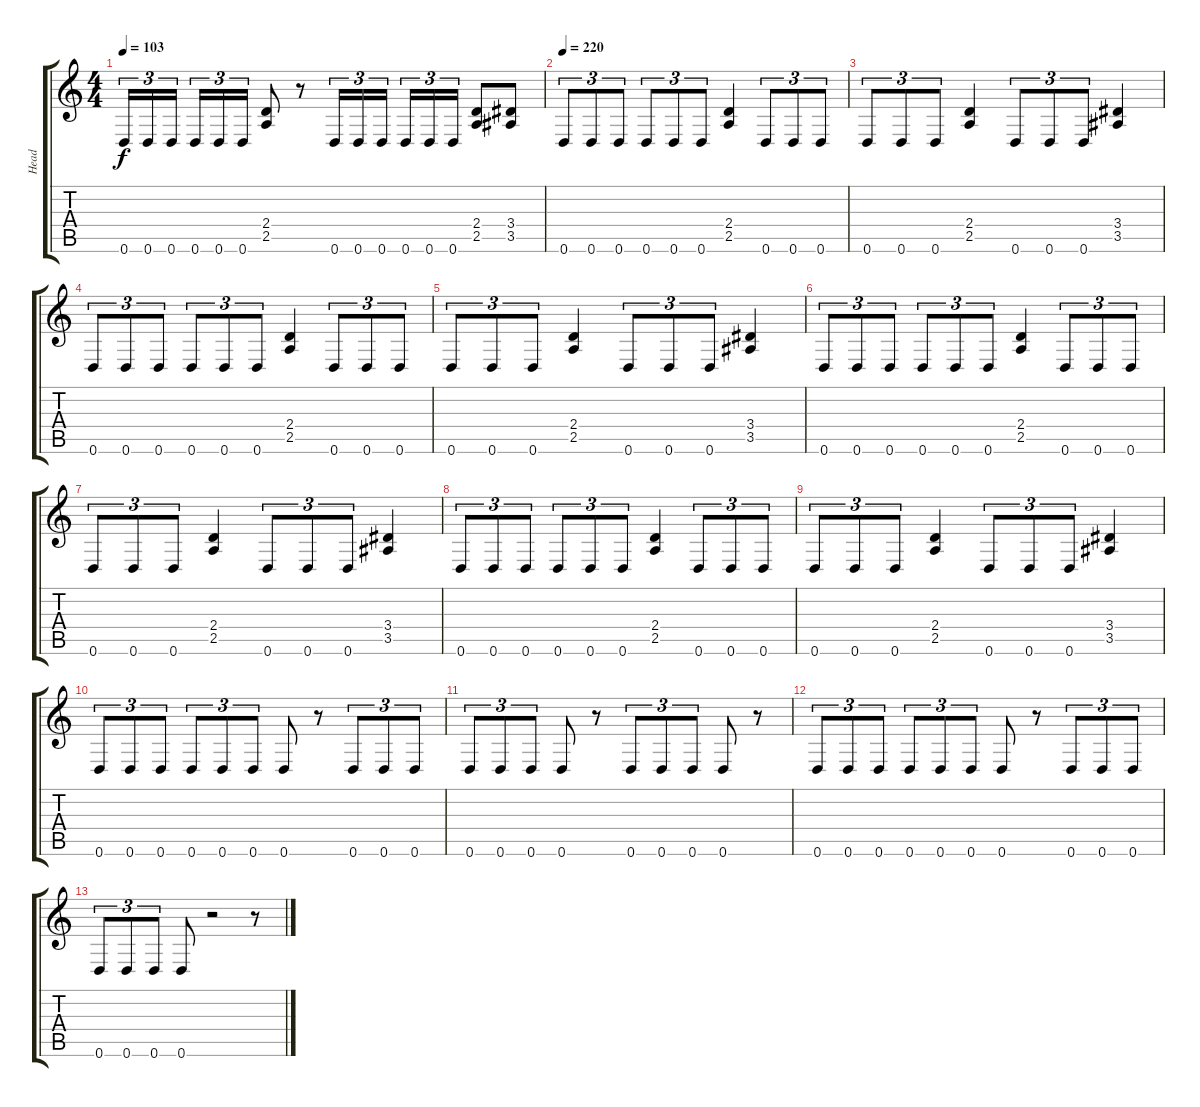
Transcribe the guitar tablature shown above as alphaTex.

\track ("Head" "Head") {instrument electricguitarclean}
\staff {score tabs}
\tuning (D4 A3 F3 C3 G2 D2) {hide}
\ts (4 4)
\tempo 103
\clef g2
\ks c
0.6.16{tu (3 2) dy f} 0.6.16{tu (3 2)} 0.6.16{tu (3 2)} 0.6.16{tu (3 2)} 0.6.16{tu (3 2)} 0.6.16{tu (3 2)} (2.4 2.5).8 r.8 0.6.16{tu (3 2)} 0.6.16{tu (3 2)} 0.6.16{tu (3 2)} 0.6.16{tu (3 2)} 0.6.16{tu (3 2)} 0.6.16{tu (3 2)} (2.4 2.5).8 (3.4 3.5).8 |
\tempo 220
0.6.8{tu (3 2)} 0.6.8{tu (3 2)} 0.6.8{tu (3 2)} 0.6.8{tu (3 2)} 0.6.8{tu (3 2)} 0.6.8{tu (3 2)} (2.4 2.5).4 0.6.8{tu (3 2)} 0.6.8{tu (3 2)} 0.6.8{tu (3 2)} |
0.6.8{tu (3 2)} 0.6.8{tu (3 2)} 0.6.8{tu (3 2)} (2.4 2.5).4 0.6.8{tu (3 2)} 0.6.8{tu (3 2)} 0.6.8{tu (3 2)} (3.4 3.5).4 |
0.6.8{tu (3 2)} 0.6.8{tu (3 2)} 0.6.8{tu (3 2)} 0.6.8{tu (3 2)} 0.6.8{tu (3 2)} 0.6.8{tu (3 2)} (2.4 2.5).4 0.6.8{tu (3 2)} 0.6.8{tu (3 2)} 0.6.8{tu (3 2)} |
0.6.8{tu (3 2)} 0.6.8{tu (3 2)} 0.6.8{tu (3 2)} (2.4 2.5).4 0.6.8{tu (3 2)} 0.6.8{tu (3 2)} 0.6.8{tu (3 2)} (3.4 3.5).4 |
0.6.8{tu (3 2)} 0.6.8{tu (3 2)} 0.6.8{tu (3 2)} 0.6.8{tu (3 2)} 0.6.8{tu (3 2)} 0.6.8{tu (3 2)} (2.4 2.5).4 0.6.8{tu (3 2)} 0.6.8{tu (3 2)} 0.6.8{tu (3 2)} |
0.6.8{tu (3 2)} 0.6.8{tu (3 2)} 0.6.8{tu (3 2)} (2.4 2.5).4 0.6.8{tu (3 2)} 0.6.8{tu (3 2)} 0.6.8{tu (3 2)} (3.4 3.5).4 |
0.6.8{tu (3 2)} 0.6.8{tu (3 2)} 0.6.8{tu (3 2)} 0.6.8{tu (3 2)} 0.6.8{tu (3 2)} 0.6.8{tu (3 2)} (2.4 2.5).4 0.6.8{tu (3 2)} 0.6.8{tu (3 2)} 0.6.8{tu (3 2)} |
0.6.8{tu (3 2)} 0.6.8{tu (3 2)} 0.6.8{tu (3 2)} (2.4 2.5).4 0.6.8{tu (3 2)} 0.6.8{tu (3 2)} 0.6.8{tu (3 2)} (3.4 3.5).4 |
0.6.8{tu (3 2)} 0.6.8{tu (3 2)} 0.6.8{tu (3 2)} 0.6.8{tu (3 2)} 0.6.8{tu (3 2)} 0.6.8{tu (3 2)} 0.6.8 r.8 0.6.8{tu (3 2)} 0.6.8{tu (3 2)} 0.6.8{tu (3 2)} |
0.6.8{tu (3 2)} 0.6.8{tu (3 2)} 0.6.8{tu (3 2)} 0.6.8 r.8 0.6.8{tu (3 2)} 0.6.8{tu (3 2)} 0.6.8{tu (3 2)} 0.6.8 r.8 |
0.6.8{tu (3 2)} 0.6.8{tu (3 2)} 0.6.8{tu (3 2)} 0.6.8{tu (3 2)} 0.6.8{tu (3 2)} 0.6.8{tu (3 2)} 0.6.8 r.8 0.6.8{tu (3 2)} 0.6.8{tu (3 2)} 0.6.8{tu (3 2)} |
0.6.8{tu (3 2)} 0.6.8{tu (3 2)} 0.6.8{tu (3 2)} 0.6.8 r.2 r.8
